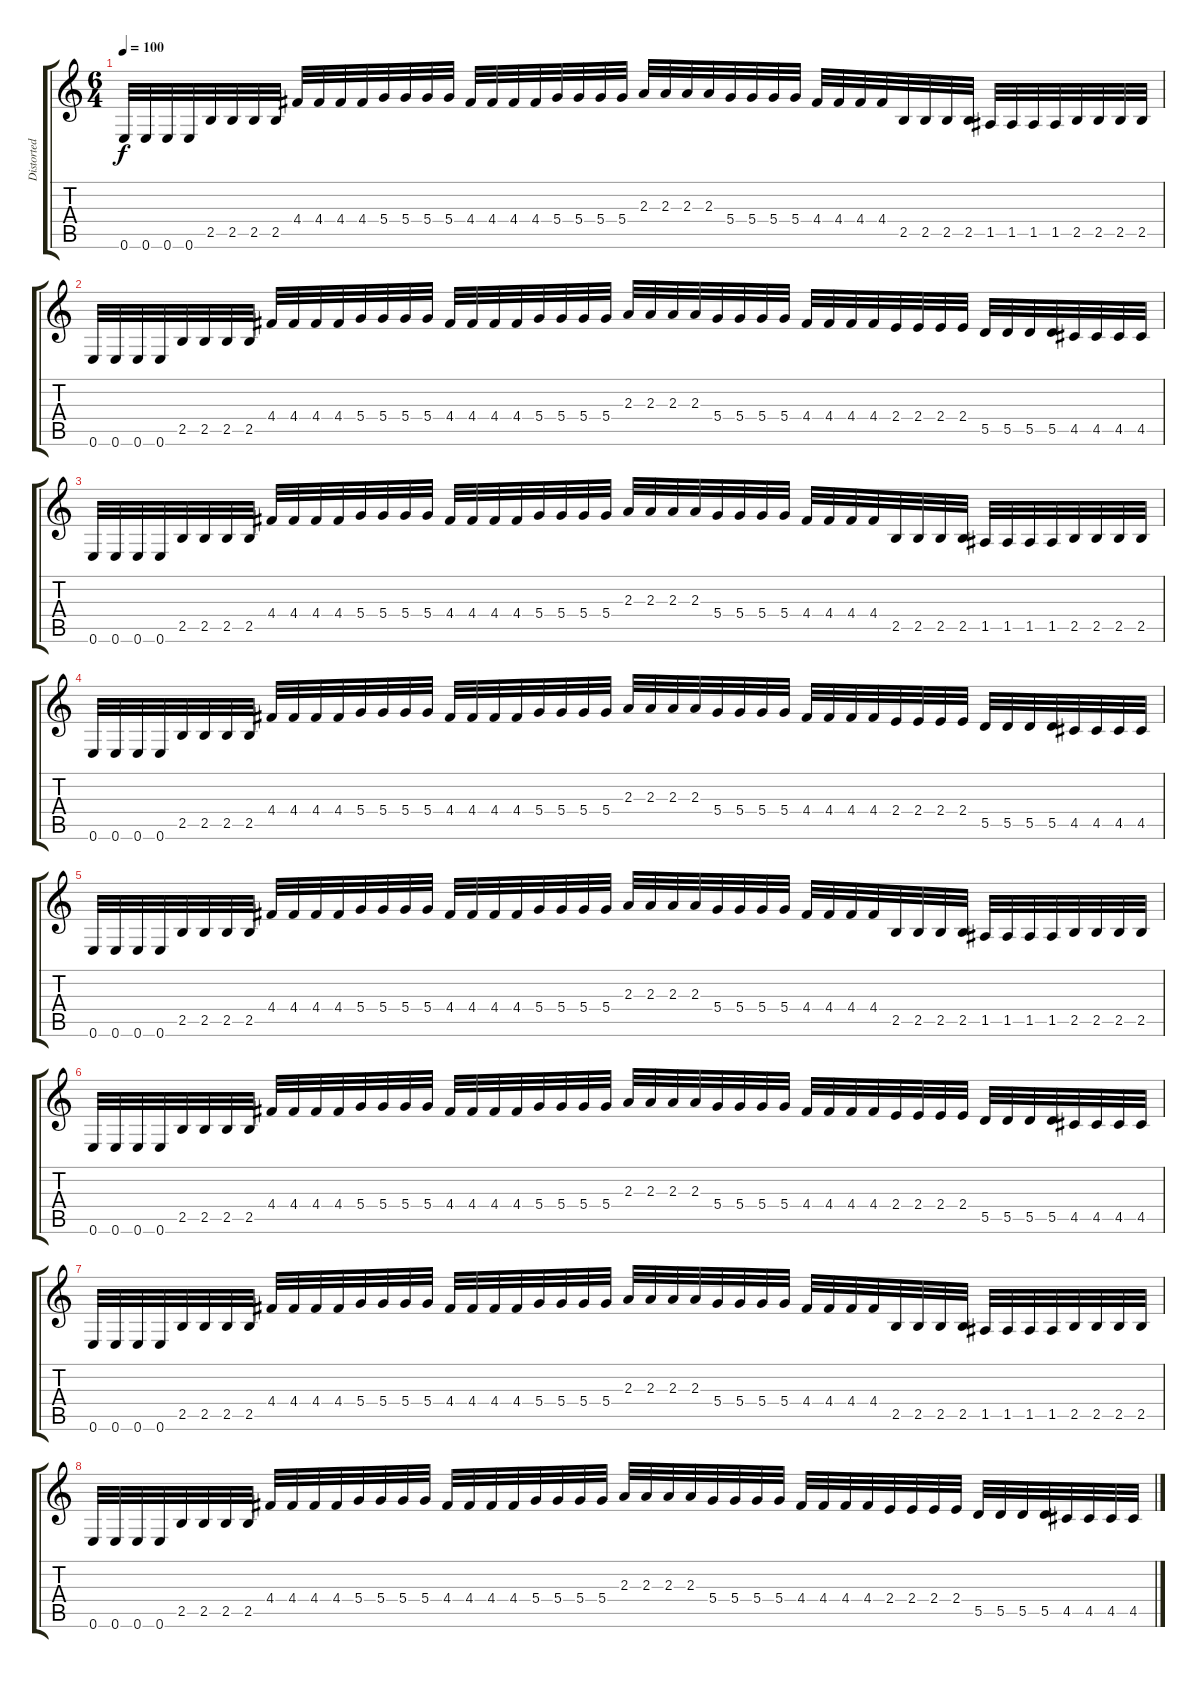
\track ("Distorted Guitar" "Distorted ") {instrument distortionguitar}
\staff {score tabs}
\tuning (E4 B3 G3 D3 A2 E2) {hide}
\ts (6 4)
\tempo 100
\clef g2
\ks c
0.6.32{dy f} 0.6.32 0.6.32 0.6.32 2.5.32 2.5.32 2.5.32 2.5.32 4.4.32 4.4.32 4.4.32 4.4.32 5.4.32 5.4.32 5.4.32 5.4.32 4.4.32 4.4.32 4.4.32 4.4.32 5.4.32 5.4.32 5.4.32 5.4.32 2.3.32 2.3.32 2.3.32 2.3.32 5.4.32 5.4.32 5.4.32 5.4.32 4.4.32 4.4.32 4.4.32 4.4.32 2.5.32 2.5.32 2.5.32 2.5.32 1.5.32 1.5.32 1.5.32 1.5.32 2.5.32 2.5.32 2.5.32 2.5.32 |
0.6.32 0.6.32 0.6.32 0.6.32 2.5.32 2.5.32 2.5.32 2.5.32 4.4.32 4.4.32 4.4.32 4.4.32 5.4.32 5.4.32 5.4.32 5.4.32 4.4.32 4.4.32 4.4.32 4.4.32 5.4.32 5.4.32 5.4.32 5.4.32 2.3.32 2.3.32 2.3.32 2.3.32 5.4.32 5.4.32 5.4.32 5.4.32 4.4.32 4.4.32 4.4.32 4.4.32 2.4.32 2.4.32 2.4.32 2.4.32 5.5.32 5.5.32 5.5.32 5.5.32 4.5.32 4.5.32 4.5.32 4.5.32 |
0.6.32 0.6.32 0.6.32 0.6.32 2.5.32 2.5.32 2.5.32 2.5.32 4.4.32 4.4.32 4.4.32 4.4.32 5.4.32 5.4.32 5.4.32 5.4.32 4.4.32 4.4.32 4.4.32 4.4.32 5.4.32 5.4.32 5.4.32 5.4.32 2.3.32 2.3.32 2.3.32 2.3.32 5.4.32 5.4.32 5.4.32 5.4.32 4.4.32 4.4.32 4.4.32 4.4.32 2.5.32 2.5.32 2.5.32 2.5.32 1.5.32 1.5.32 1.5.32 1.5.32 2.5.32 2.5.32 2.5.32 2.5.32 |
0.6.32 0.6.32 0.6.32 0.6.32 2.5.32 2.5.32 2.5.32 2.5.32 4.4.32 4.4.32 4.4.32 4.4.32 5.4.32 5.4.32 5.4.32 5.4.32 4.4.32 4.4.32 4.4.32 4.4.32 5.4.32 5.4.32 5.4.32 5.4.32 2.3.32 2.3.32 2.3.32 2.3.32 5.4.32 5.4.32 5.4.32 5.4.32 4.4.32 4.4.32 4.4.32 4.4.32 2.4.32 2.4.32 2.4.32 2.4.32 5.5.32 5.5.32 5.5.32 5.5.32 4.5.32 4.5.32 4.5.32 4.5.32 |
0.6.32 0.6.32 0.6.32 0.6.32 2.5.32 2.5.32 2.5.32 2.5.32 4.4.32 4.4.32 4.4.32 4.4.32 5.4.32 5.4.32 5.4.32 5.4.32 4.4.32 4.4.32 4.4.32 4.4.32 5.4.32 5.4.32 5.4.32 5.4.32 2.3.32 2.3.32 2.3.32 2.3.32 5.4.32 5.4.32 5.4.32 5.4.32 4.4.32 4.4.32 4.4.32 4.4.32 2.5.32 2.5.32 2.5.32 2.5.32 1.5.32 1.5.32 1.5.32 1.5.32 2.5.32 2.5.32 2.5.32 2.5.32 |
0.6.32 0.6.32 0.6.32 0.6.32 2.5.32 2.5.32 2.5.32 2.5.32 4.4.32 4.4.32 4.4.32 4.4.32 5.4.32 5.4.32 5.4.32 5.4.32 4.4.32 4.4.32 4.4.32 4.4.32 5.4.32 5.4.32 5.4.32 5.4.32 2.3.32 2.3.32 2.3.32 2.3.32 5.4.32 5.4.32 5.4.32 5.4.32 4.4.32 4.4.32 4.4.32 4.4.32 2.4.32 2.4.32 2.4.32 2.4.32 5.5.32 5.5.32 5.5.32 5.5.32 4.5.32 4.5.32 4.5.32 4.5.32 |
0.6.32 0.6.32 0.6.32 0.6.32 2.5.32 2.5.32 2.5.32 2.5.32 4.4.32 4.4.32 4.4.32 4.4.32 5.4.32 5.4.32 5.4.32 5.4.32 4.4.32 4.4.32 4.4.32 4.4.32 5.4.32 5.4.32 5.4.32 5.4.32 2.3.32 2.3.32 2.3.32 2.3.32 5.4.32 5.4.32 5.4.32 5.4.32 4.4.32 4.4.32 4.4.32 4.4.32 2.5.32 2.5.32 2.5.32 2.5.32 1.5.32 1.5.32 1.5.32 1.5.32 2.5.32 2.5.32 2.5.32 2.5.32 |
0.6.32 0.6.32 0.6.32 0.6.32 2.5.32 2.5.32 2.5.32 2.5.32 4.4.32 4.4.32 4.4.32 4.4.32 5.4.32 5.4.32 5.4.32 5.4.32 4.4.32 4.4.32 4.4.32 4.4.32 5.4.32 5.4.32 5.4.32 5.4.32 2.3.32 2.3.32 2.3.32 2.3.32 5.4.32 5.4.32 5.4.32 5.4.32 4.4.32 4.4.32 4.4.32 4.4.32 2.4.32 2.4.32 2.4.32 2.4.32 5.5.32 5.5.32 5.5.32 5.5.32 4.5.32 4.5.32 4.5.32 4.5.32
